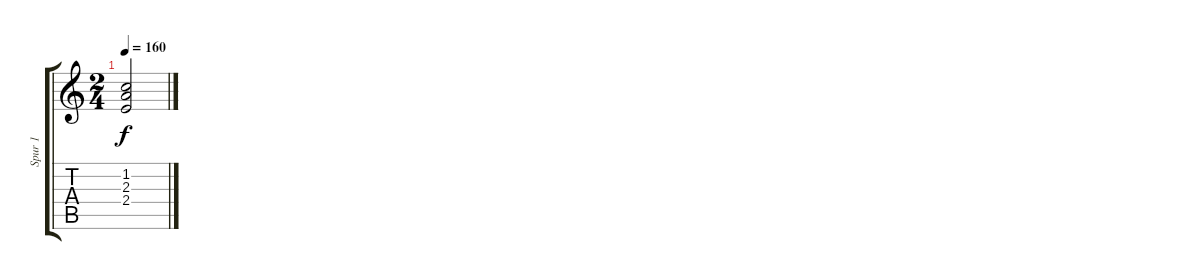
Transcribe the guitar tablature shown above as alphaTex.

\track ("Spur 1" "Spur 1") {instrument electricguitarjazz}
\staff {score tabs}
\tuning (E4 B3 G3 D3 A2 E2) {hide}
\ts (2 4)
\tempo 160
\clef g2
\ks c
(1.2{t} 2.3{t} 2.4{t}).2{dy f}
